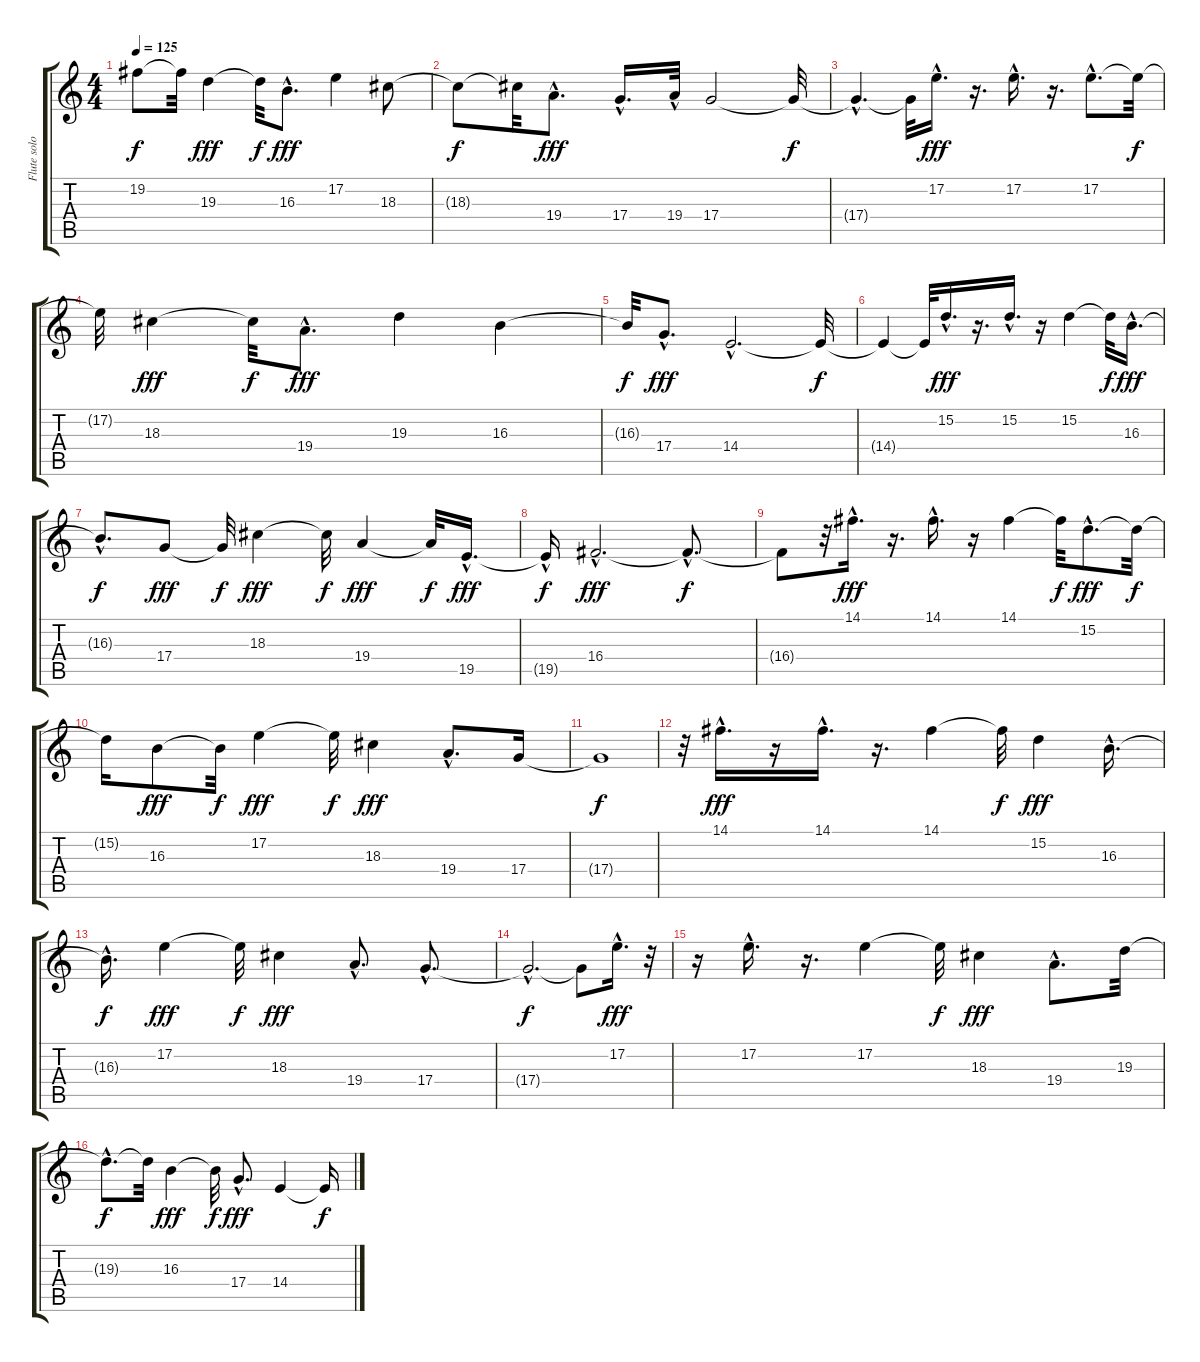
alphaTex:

\track ("Flute solo" "Flute solo") {instrument flute}
\staff {score tabs}
\tuning (E4 B3 G3 D3 A2 E2) {hide}
\ts (4 4)
\tempo 125
\clef g2
\ks c
19.2{t}.8{dy f} 19.2{t}.32 19.3.4{dy fff} 19.3{t}.32{dy f} 16.3{hac}.8{d dy fff} 17.2.4 18.3.8 |
18.3{t}.8{dy f} 18.3{t}.32 19.4{hac}.8{d dy fff} 17.4{hac}.16{d} 19.4{hac}.32 17.4.2 17.4{t}.32{dy f} |
17.4{hac t}.4{d} 17.4{t}.32 17.2{hac}.16{d dy fff} r.16{d} 17.2{hac}.16{d} r.16{d} 17.2{hac}.8{d} 17.2{t}.32{dy f} |
17.2{t}.32 18.3.4{dy fff} 18.3{t}.32{dy f} 19.4{hac}.8{d dy fff} 19.3.4 16.3.4 |
16.3{t}.32{dy f} 17.4{hac}.8{d dy fff} 14.4{hac}.2{d} 14.4{t}.32{dy f} |
14.4{t}.4 14.4{t}.32 15.2{hac}.16{d dy fff} r.16{d} 15.2{hac}.16{d} r.16 15.2.4 15.2{t}.32{dy f} 16.3{hac}.16{d dy fff} |
16.3{hac t}.8{d dy f} 17.4.8{dy fff} 17.4{t}.32{dy f} 18.3.4{dy fff} 18.3{t}.32{dy f} 19.4.4{dy fff} 19.4{t}.32{dy f} 19.5{hac}.16{d dy fff} |
19.5{hac t}.16{dy f} 16.4{hac}.2{d dy fff} 16.4{hac t}.8{d dy f} |
16.4{t}.8 r.32 14.1{hac}.16{d dy fff} r.16{d} 14.1{hac}.16{d} r.16 14.1.4 14.1{t}.32{dy f} 15.2{hac}.8{d dy fff} 15.2{t}.32{dy f} |
15.2{t}.16 16.3.8{dy fff} 16.3{t}.32{dy f} 17.2.4{dy fff} 17.2{t}.32{dy f} 18.3.4{dy fff} 19.4{hac}.8{d} 17.4.16 |
17.4{t}.1{dy f} |
r.32 14.1{hac}.16{d dy fff} r.16 14.1{hac}.16{d} r.16{d} 14.1.4 14.1{t}.32{dy f} 15.2.4{dy fff} 16.3{hac}.16{d} |
16.3{hac t}.16{d dy f} 17.2.4{dy fff} 17.2{t}.32{dy f} 18.3.4{dy fff} 19.4{hac}.8{d} 17.4{hac}.8{d} |
17.4{hac t}.2{d dy f} 17.4{t}.8 17.2{hac}.16{d dy fff} r.32 |
r.16 17.2{hac}.16{d} r.16{d} 17.2.4 17.2{t}.32{dy f} 18.3.4{dy fff} 19.4{hac}.8{d} 19.3.32 |
19.3{hac t}.8{d dy f} 19.3{t}.32 16.3.4{dy fff} 16.3{t}.32{dy f} 17.4{hac}.8{d dy fff} 14.4.4 14.4{t}.16{dy f}
